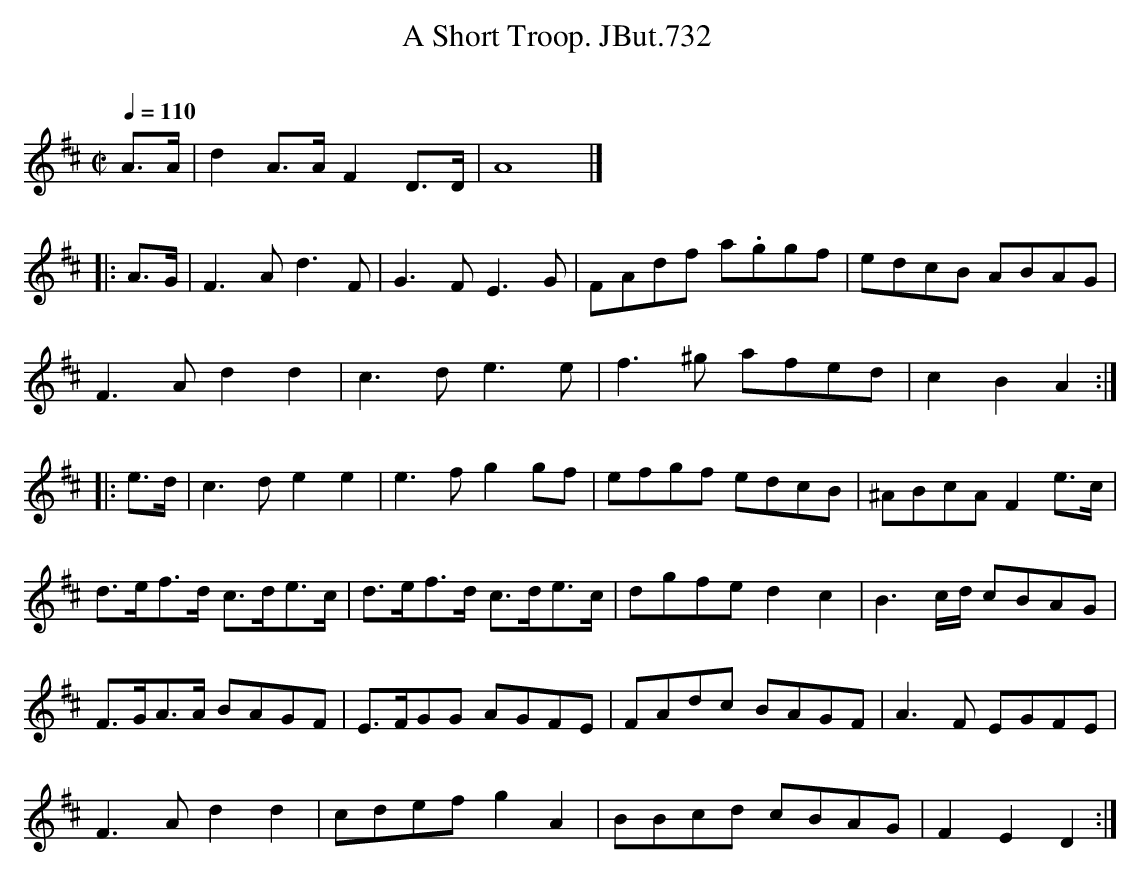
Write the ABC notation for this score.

X:1
T:Short Troop. JBut.732, A
O:
M:C|
L:1/8
Q:1/4=110
K:D
A>A|d2 A>A F2D>D|A8|]
|:A>G|F3A d3F|G3F E3G|FAdf a.ggf| edcB  ABAG|
F3A d2d2|c3d e3e|f3^g afed|c2B2 A2:|
|:e>d|c3d e2e2|e3f g2gf|efgf edcB|^ABcA F2e>c|
d>ef>d c>de>c|d>ef>d c>de>c|dgfe d2c2|B3c/d/ cBAG|
F>GA>A BAGF|E>FGG AGFE|FAdc BAGF|A3F EGFE|
F3A d2d2|cdef g2A2|BBcd cBAG|F2E2D2:|
